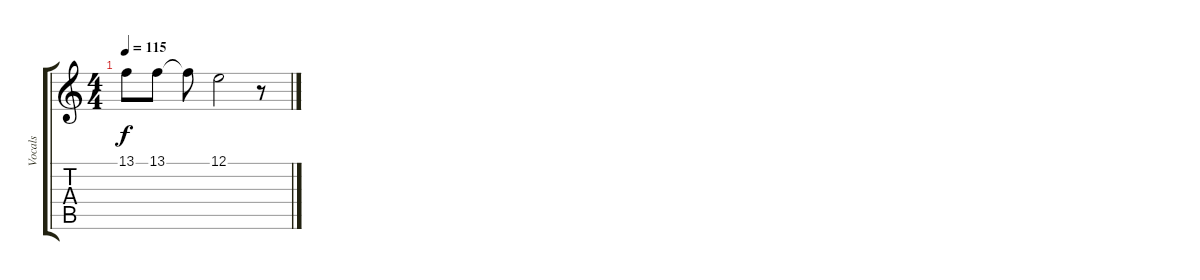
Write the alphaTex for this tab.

\track ("Vocals" "Vocals") {instrument tenorsax}
\staff {score tabs}
\tuning (E4 B3 G3 D3 A2 E2) {hide}
\ts (4 4)
\tempo 115
\clef g2
\ks c
13.1{t}.8{dy f} 13.1.8 13.1{t}.8 12.1.2 r.8
